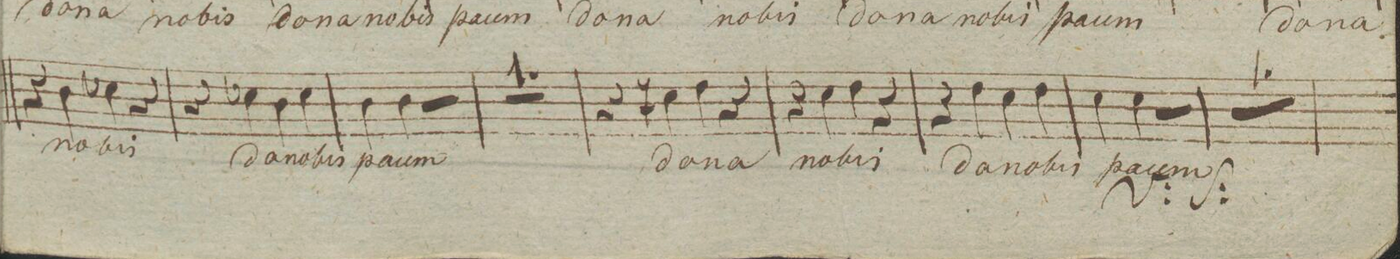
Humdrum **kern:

**kern	**text	**dynam
*I"Tenore.	*	*
*clefC4	*	*
*k[]	*	*
*met(c|)	*	*
*M2/2	*	*
4r	.	.
4A\	no-	.
4B-X\	-bis	.
4r	.	.
=24	=24	=24
4r	.	.
4B-X\	da	.
4A\	no-	.
4B-\	-bis	.
=25	=25	=25
4A\	pa-	.
4A\	-cem	.
2r	.	.
=26	=26	=26
1r	.	.
=27	=27	=27
4r	.	.
4Bn\	do-	.
4c\	-na	.
4r	.	.
=28	=28	=28
4r	.	.
4B\	no-	.
4c\	-bis	.
4r	.	.
=29	=29	=29
4r	.	.
4c\	da	.
4B\	no-	.
4c\	-bis	.
=30	=30	=30
4B\	pa-	.
4B\	-cem	.
2r	.	.
=31	=31	=31
1r	.	.
=32	=32	=32
*-	*-	*-
